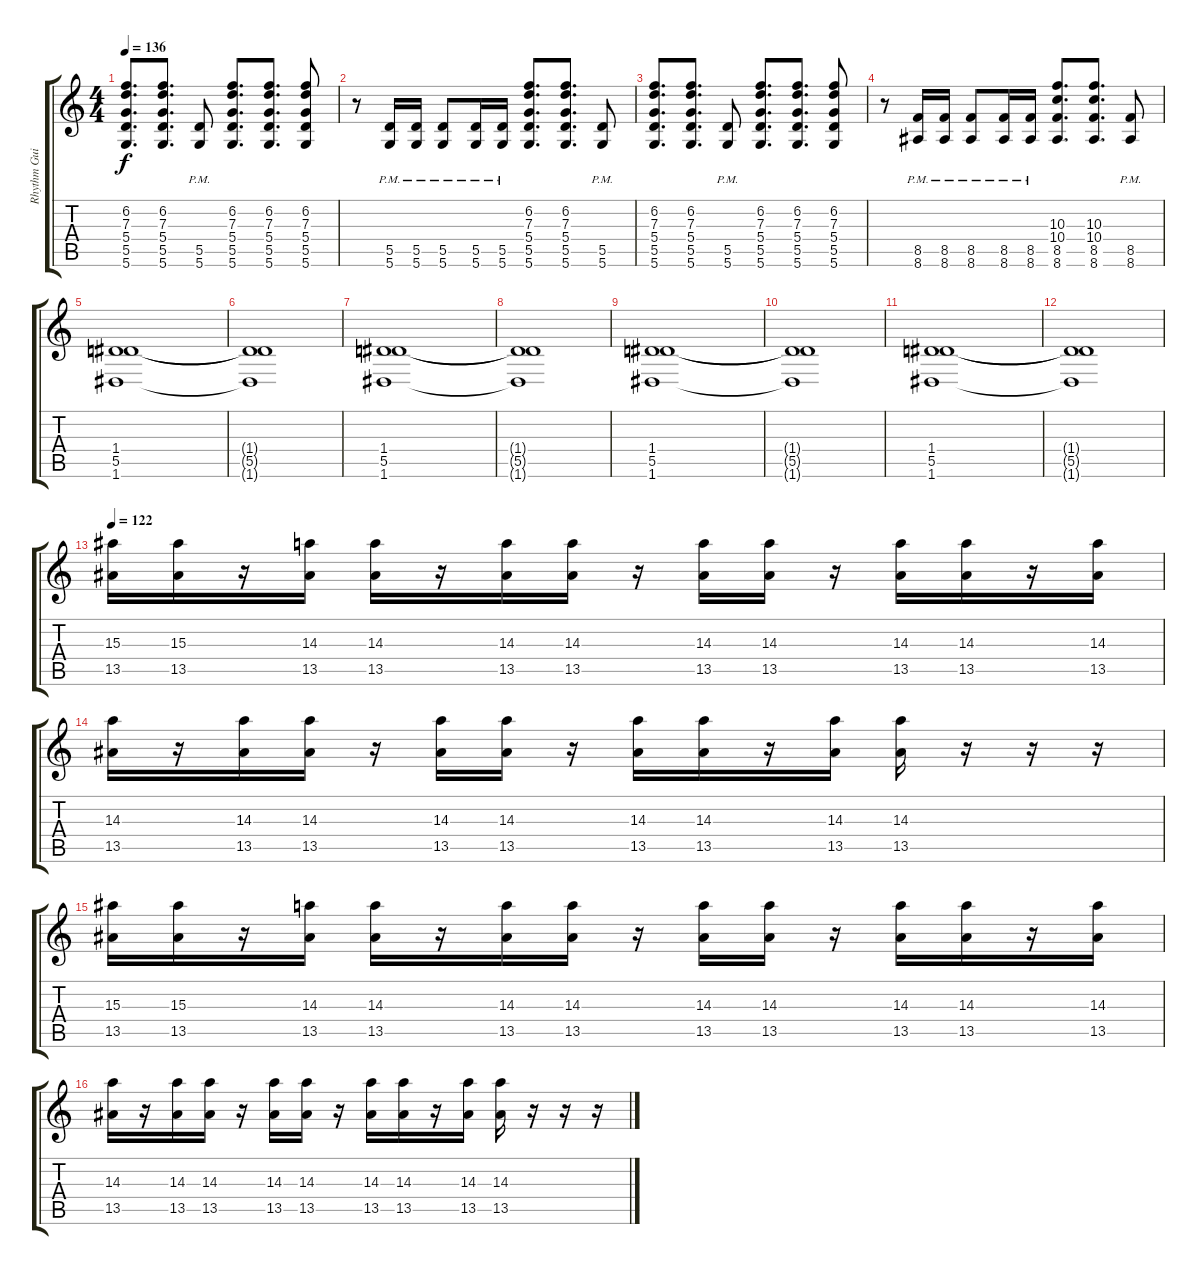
\track ("Rhythm Guitar 1" "Rhythm Gui") {instrument distortionguitar}
\staff {score tabs}
\tuning (E4 B3 G3 D3 A2 D2) {hide}
\ts (4 4)
\tempo 136
\clef g2
\ks c
(6.2 7.3 5.4 5.5 5.6).8{d dy f} (6.2 7.3 5.4 5.5 5.6).8{d} (5.5{pm} 5.6{pm}).8 (6.2 7.3 5.4 5.5 5.6).8{d} (6.2 7.3 5.4 5.5 5.6).8{d} (6.2 7.3 5.4 5.5 5.6).8 |
r.8 (5.5{pm} 5.6{pm}).16 (5.5{pm} 5.6{pm}).16 (5.5{pm} 5.6{pm}).8 (5.5{pm} 5.6{pm}).16 (5.5{pm} 5.6{pm}).16 (6.2 7.3 5.4 5.5 5.6).8{d} (6.2 7.3 5.4 5.5 5.6).8{d} (5.5{pm} 5.6{pm}).8 |
(6.2 7.3 5.4 5.5 5.6).8{d} (6.2 7.3 5.4 5.5 5.6).8{d} (5.5{pm} 5.6{pm}).8 (6.2 7.3 5.4 5.5 5.6).8{d} (6.2 7.3 5.4 5.5 5.6).8{d} (6.2 7.3 5.4 5.5 5.6).8 |
r.8 (8.5{pm} 8.6{pm}).16 (8.5{pm} 8.6{pm}).16 (8.5{pm} 8.6{pm}).8 (8.5{pm} 8.6{pm}).16 (8.5{pm} 8.6{pm}).16 (10.3 10.4 8.5 8.6).8{d} (10.3 10.4 8.5 8.6).8{d} (8.5{pm} 8.6{pm}).8 |
(1.4 5.5 1.6).1 |
(1.4{t} 5.5{t} 1.6{t}).1 |
(1.4 5.5 1.6).1 |
(1.4{t} 5.5{t} 1.6{t}).1 |
(1.4 5.5 1.6).1 |
(1.4{t} 5.5{t} 1.6{t}).1 |
(1.4 5.5 1.6).1 |
(1.4{t} 5.5{t} 1.6{t}).1 |
\tempo 122
(15.3 13.5).16 (15.3 13.5).16 r.16 (14.3 13.5).16 (14.3 13.5).16 r.16 (14.3 13.5).16 (14.3 13.5).16 r.16 (14.3 13.5).16 (14.3 13.5).16 r.16 (14.3 13.5).16 (14.3 13.5).16 r.16 (14.3 13.5).16 |
(14.3 13.5).16 r.16 (14.3 13.5).16 (14.3 13.5).16 r.16 (14.3 13.5).16 (14.3 13.5).16 r.16 (14.3 13.5).16 (14.3 13.5).16 r.16 (14.3 13.5).16 (14.3 13.5).16 r.16 r.16 r.16 |
(15.3 13.5).16 (15.3 13.5).16 r.16 (14.3 13.5).16 (14.3 13.5).16 r.16 (14.3 13.5).16 (14.3 13.5).16 r.16 (14.3 13.5).16 (14.3 13.5).16 r.16 (14.3 13.5).16 (14.3 13.5).16 r.16 (14.3 13.5).16 |
(14.3 13.5).16 r.16 (14.3 13.5).16 (14.3 13.5).16 r.16 (14.3 13.5).16 (14.3 13.5).16 r.16 (14.3 13.5).16 (14.3 13.5).16 r.16 (14.3 13.5).16 (14.3 13.5).16 r.16 r.16 r.16
